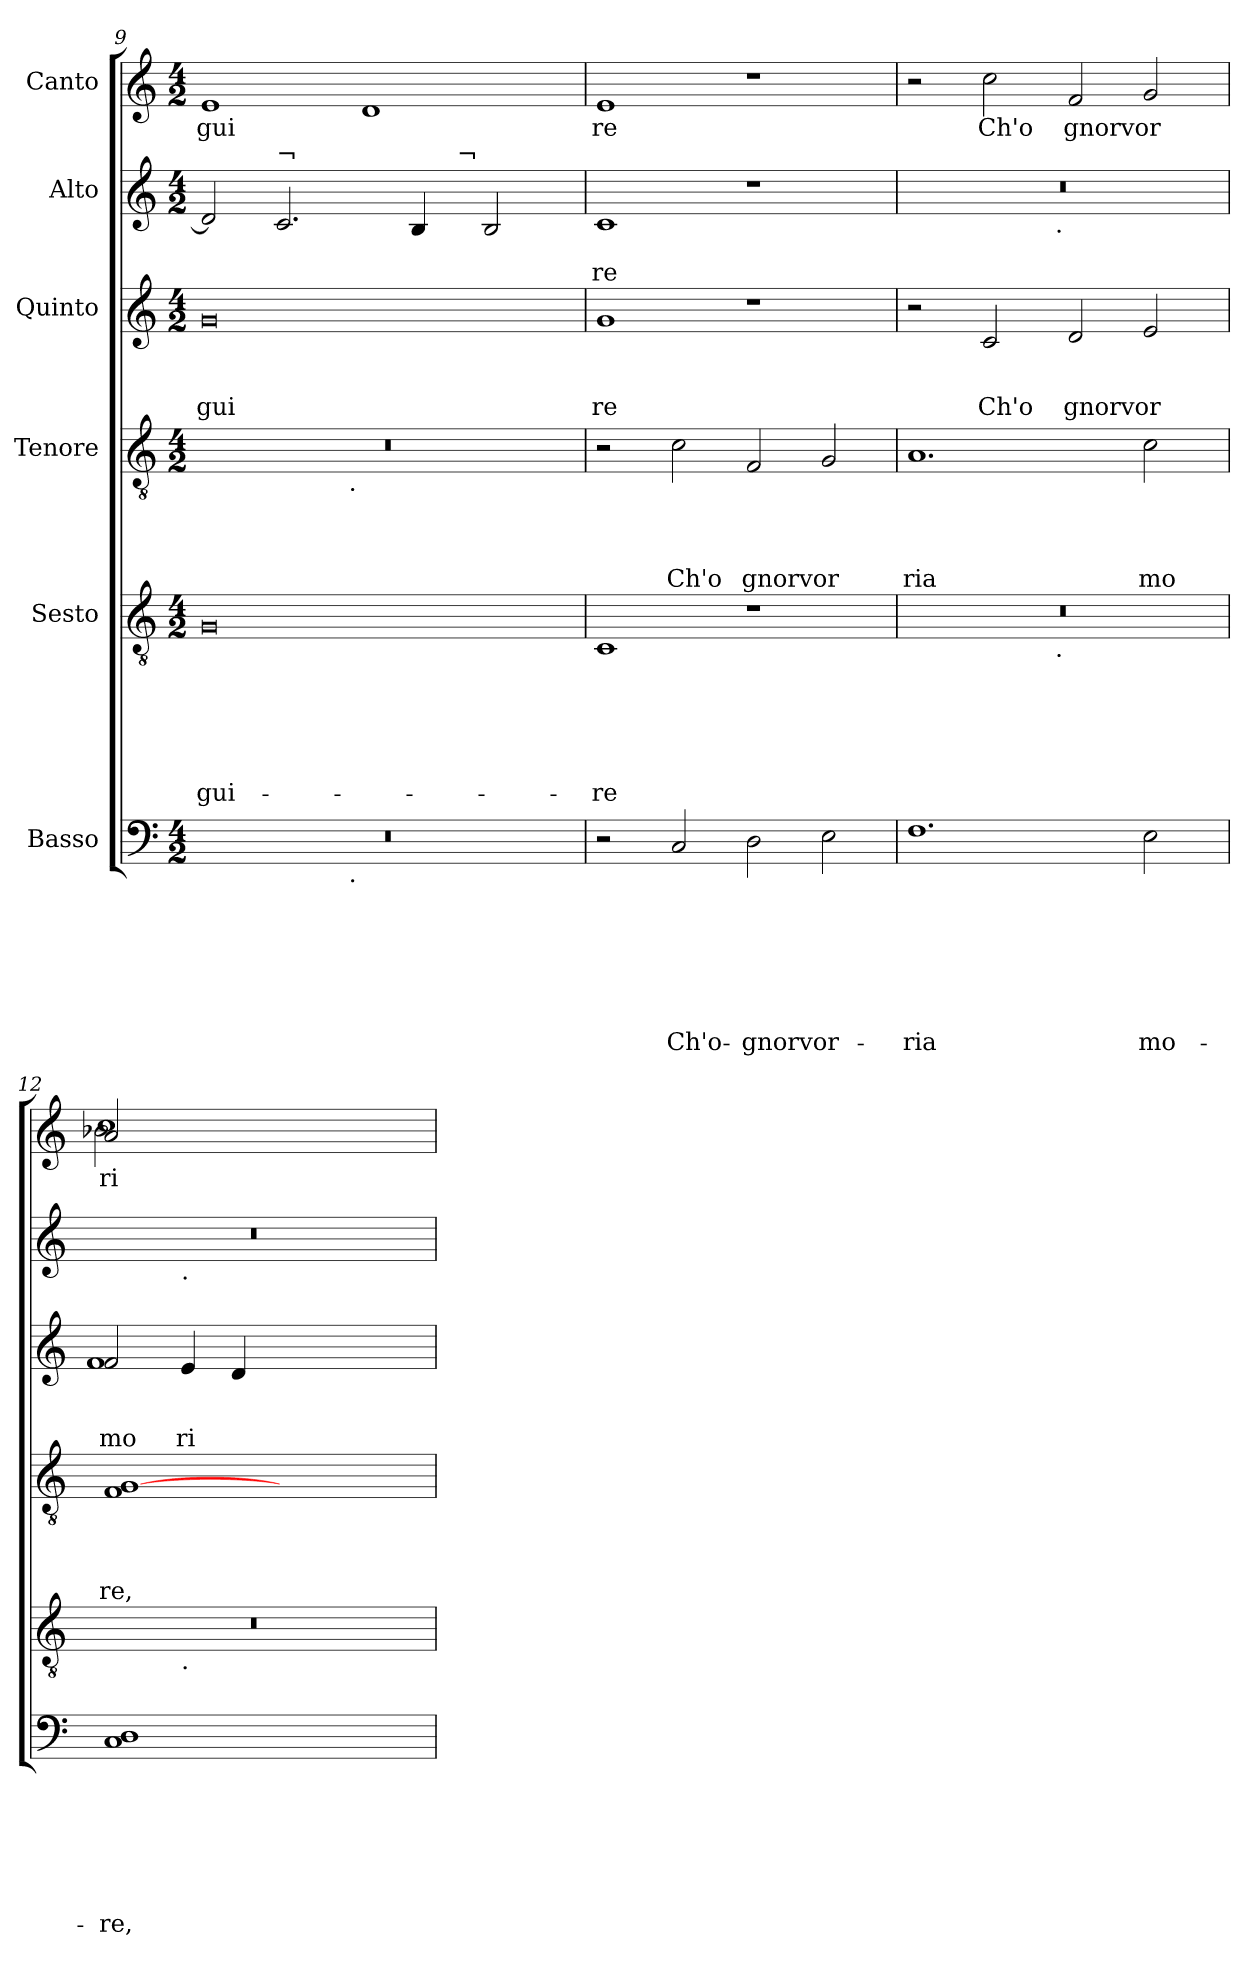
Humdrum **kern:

**kern	**text	**text	**text	**text	**text	**text	**text	**kern	**text	**text	**text	**text	**text	**text	**kern	**text	**text	**text	**text	**kern	**text	**text	**text	**kern	**text	**text	**kern	**text
*part6	*part6	*part6	*part6	*part6	*part6	*part6	*part6	*part5	*part5	*part5	*part5	*part5	*part5	*part5	*part4	*part4	*part4	*part4	*part4	*part3	*part3	*part3	*part3	*part2	*part2	*part2	*part1	*part1
*staff6	*staff6	*staff6	*staff6	*staff6	*staff6	*staff6	*staff6	*staff5	*staff5	*staff5	*staff5	*staff5	*staff5	*staff5	*staff4	*staff4	*staff4	*staff4	*staff4	*staff3	*staff3	*staff3	*staff3	*staff2	*staff2	*staff2	*staff1	*staff1
*I"Basso	*	*	*	*	*	*	*	*I"Sesto	*	*	*	*	*	*	*I"Tenore	*	*	*	*	*I"Quinto	*	*	*	*I"Alto	*	*	*I"Canto	*
*clefF4	*	*	*	*	*	*	*	*clefGv2	*	*	*	*	*	*	*clefGv2	*	*	*	*	*clefG2	*	*	*	*clefG2	*	*	*clefG2	*
*k[]	*	*	*	*	*	*	*	*k[]	*	*	*	*	*	*	*k[]	*	*	*	*	*k[]	*	*	*	*k[]	*	*	*k[]	*
*C:	*	*	*	*	*	*	*	*C:	*	*	*	*	*	*	*C:	*	*	*	*	*C:	*	*	*	*C:	*	*	*C:	*
*M4/2	*	*	*	*	*	*	*	*M4/2	*	*	*	*	*	*	*M4/2	*	*	*	*	*M4/2	*	*	*	*M4/2	*	*	*M4/2	*
=9	=9	=9	=9	=9	=9	=9	=9	=9	=9	=9	=9	=9	=9	=9	=9	=9	=9	=9	=9	=9	=9	=9	=9	=9	=9	=9	=9	=9
!	!	!	!	!	!	!	!	!	!	!	!	!	!	!LO:LY:b	!	!	!	!	!	!	!	!	!LO:LY:b	!	!	!	!	!LO:LY:b
*^	*	*	*	*	*	*	*	*	*	*	*	*	*	*	*^	*	*	*	*	*	*	*	*	*^	*	*	*	*
0r	2ryy	.	.	.	.	.	.	.	0G	.	.	.	.	.	-gui-	0r	2ryy	.	.	.	.	0g	.	.	gui	2d/]	1ryy	.	.	1e	gui
!	!	!	!	!	!	!	!	!	!	!	!	!	!	!	!	!	!	!	!	!	!	!	!	!	!	!LO:TX:a:t=¬	!	!	!	!	!
.	4...ryy	.	.	.	.	.	.	.	.	.	.	.	.	.	.	.	4...ryy	.	.	.	.	.	.	.	.	2.c/	.	.	.	.	.
!	!	!	!	!	!	!	!	!	!	!	!	!	!	!	!	!	!LO:TX:b:t=.	!	!	!	!	!	!	!	!	!	!	!	!	!	!
!	!LO:TX:b:t=.	!	!	!	!	!	!	!	!	!	!	!	!	!	!	!	!	!	!	!	!	!	!	!	!	!	!	!	!	!	!
.	1ryy	.	.	.	.	.	.	.	.	.	.	.	.	.	.	.	1ryy	.	.	.	.	.	.	.	.	.	.	.	.	.	.
.	.	.	.	.	.	.	.	.	.	.	.	.	.	.	.	.	.	.	.	.	.	.	.	.	.	.	4ryy	.	.	1d	.
.	.	.	.	.	.	.	.	.	.	.	.	.	.	.	.	.	.	.	.	.	.	.	.	.	.	4B/	8ryy	.	.	.	.
.	.	.	.	.	.	.	.	.	.	.	.	.	.	.	.	.	.	.	.	.	.	.	.	.	.	.	32ryy	.	.	.	.
!	!	!	!	!	!	!	!	!	!	!	!	!	!	!	!	!	!	!	!	!	!	!	!	!	!	!	!LO:TX:a:t=¬	!	!	!	!
.	.	.	.	.	.	.	.	.	.	.	.	.	.	.	.	.	.	.	.	.	.	.	.	.	.	.	2ryy	.	.	.	.
.	.	.	.	.	.	.	.	.	.	.	.	.	.	.	.	.	.	.	.	.	.	.	.	.	.	2B/	.	.	.	.	.
.	.	.	.	.	.	.	.	.	.	.	.	.	.	.	.	.	.	.	.	.	.	.	.	.	.	.	16.ryy	.	.	.	.
.	32ryy	.	.	.	.	.	.	.	.	.	.	.	.	.	.	.	32ryy	.	.	.	.	.	.	.	.	.	.	.	.	.	.
=10	=10	=10	=10	=10	=10	=10	=10	=10	=10	=10	=10	=10	=10	=10	=10	=10	=10	=10	=10	=10	=10	=10	=10	=10	=10	=10	=10	=10	=10	=10	=10
!	!	!	!	!	!	!	!	!	!	!	!	!	!	!	!LO:LY:b	!	!	!	!	!	!	!	!	!	!LO:LY:b	!	!	!	!LO:LY:b	!	!LO:LY:b
*v	*v	*	*	*	*	*	*	*	*	*	*	*	*	*	*	*v	*v	*	*	*	*	*	*	*	*	*v	*v	*	*	*	*
2r	.	.	.	.	.	.	.	1C	.	.	.	.	.	-re	2r	.	.	.	.	1g	.	.	re	1c	.	-re	1e	re
!	!	!	!	!	!	!	!LO:LY:b	!	!	!	!	!	!	!	!	!	!	!	!LO:LY:b	!	!	!	!	!	!	!	!	!
2C/	.	.	.	.	.	.	Ch'o-	.	.	.	.	.	.	.	2c\	.	.	.	Ch'o	.	.	.	.	.	.	.	.	.
!	!	!	!	!	!	!	!LO:LY:b	!	!	!	!	!	!	!	!	!	!	!	!LO:LY:b	!	!	!	!	!	!	!	!	!
2D\	.	.	.	.	.	.	-gnorvor-	1r	.	.	.	.	.	.	2F/	.	.	.	gnorvor	1r	.	.	.	1r	.	.	1r	.
2E\	.	.	.	.	.	.	.	.	.	.	.	.	.	.	2G/	.	.	.	.	.	.	.	.	.	.	.	.	.
=11	=11	=11	=11	=11	=11	=11	=11	=11	=11	=11	=11	=11	=11	=11	=11	=11	=11	=11	=11	=11	=11	=11	=11	=11	=11	=11	=11	=11
!	!	!	!	!	!	!	!LO:LY:b	!	!	!	!	!	!	!	!	!	!	!	!LO:LY:b	!	!	!	!	!	!	!	!	!
*	*	*	*	*	*	*	*	*^	*	*	*	*	*	*	*	*	*	*	*	*	*	*	*	*^	*	*	*	*
1.F	.	.	.	.	.	.	-ria	0r	2ryy	.	.	.	.	.	.	1.A	.	.	.	ria	2r	.	.	.	0r	2ryy	.	.	2r	.
!	!	!	!	!	!	!	!	!	!	!	!	!	!	!	!	!	!	!	!	!	!	!	!	!LO:LY:b	!	!	!	!	!	!LO:LY:b
.	.	.	.	.	.	.	.	.	4...ryy	.	.	.	.	.	.	.	.	.	.	.	2c/	.	.	Ch'o	.	4...ryy	.	.	2cc\	Ch'o
!	!	!	!	!	!	!	!	!	!	!	!	!	!	!	!	!	!	!	!	!	!	!	!	!	!	!LO:TX:b:t=.	!	!	!	!
!	!	!	!	!	!	!	!	!	!LO:TX:b:t=.	!	!	!	!	!	!	!	!	!	!	!	!	!	!	!	!	!	!	!	!	!
.	.	.	.	.	.	.	.	.	1ryy	.	.	.	.	.	.	.	.	.	.	.	.	.	.	.	.	1ryy	.	.	.	.
!	!	!	!	!	!	!	!	!	!	!	!	!	!	!	!	!	!	!	!	!	!	!	!	!LO:LY:b	!	!	!	!	!	!LO:LY:b
.	.	.	.	.	.	.	.	.	.	.	.	.	.	.	.	.	.	.	.	.	2d/	.	.	gnorvor	.	.	.	.	2f/	gnorvor
!	!	!	!	!	!	!	!LO:LY:b	!	!	!	!	!	!	!	!	!	!	!	!	!LO:LY:b	!	!	!	!	!	!	!	!	!	!
2E\	.	.	.	.	.	.	mo-	.	.	.	.	.	.	.	.	2c\	.	.	.	mo	2e/	.	.	.	.	.	.	.	2g/	.
.	.	.	.	.	.	.	.	.	32ryy	.	.	.	.	.	.	.	.	.	.	.	.	.	.	.	.	32ryy	.	.	.	.
=12	=12	=12	=12	=12	=12	=12	=12	=12	=12	=12	=12	=12	=12	=12	=12	=12	=12	=12	=12	=12	=12	=12	=12	=12	=12	=12	=12	=12	=12	=12
!	!	!	!	!	!	!	!LO:LY:b	!	!	!	!	!	!	!	!	!	!	!	!	!LO:LY:b	!	!	!	!LO:LY:b	!	!	!	!	!	!
*	*	*	*	*	*	*	*	*	*	*	*	*	*	*	*	*	*	*	*	*	*^	*	*	*	*	*	*	*	*	*
!	!	!	!	!	!	!	!	!	!	!	!	!	!	!	!	!	!	!	!	!	!	!	!	!	!LO:LY:b	!	!	!	!	!	!LO:LY:b
*	*	*	*	*	*	*	*	*	*	*	*	*	*	*	*	*	*	*	*	*	*	*	*	*	*	*	*	*	*	*^	*
!	!	!	!	!	!	!	!	!	!	!	!	!	!	!	!	!	!	!	!	!	!	!	!	!	!	!	!	!	!	!	!	!LO:LY:b
*	*	*	*	*	*	*	*	*	*	*	*	*	*	*	*	*	*	*	*	*	*	*	*	*	*	*	*	*	*	*	*^	*
!	!	!	!	!	!	!	!	!	!	!	!	!	!	!	!	!	!	!	!	!	!	!	!	!	!	!	!	!	!	!	!	!	!LO:LY:b
1C 1D	.	.	.	.	.	.	-re,	0r	2ryy	.	.	.	.	.	.	1F [<1G	.	.	.	re,	2f/	1f	.	.	mo	0r	2ryy	.	.	2a/	2b-X\	1cc	ri
!	!	!	!	!	!	!	!	!	!	!	!	!	!	!	!	!	!	!	!	!	!	!	!	!	!	!	!LO:TX:b:t=.	!	!	!	!	!	!
!	!	!	!	!	!	!	!	!	!LO:TX:b:t=.	!	!	!	!	!	!	!	!	!	!	!	!	!	!	!	!	!	!	!	!	!	!	!	!
!	!	!	!	!	!	!	!	!	!	!	!	!	!	!	!	!	!	!	!	!	!	!	!	!	!LO:LY:b	!	!	!	!	!	!	!	!
.	.	.	.	.	.	.	.	.	1.ryy	.	.	.	.	.	.	.	.	.	.	.	4e/	.	.	.	ri	.	1.ryy	.	.	1ryy	1ryy	.	.
.	.	.	.	.	.	.	.	.	.	.	.	.	.	.	.	.	.	.	.	.	4d/	.	.	.	.	.	.	.	.	.	.	.	.
1ryy	.	.	.	.	.	.	.	.	.	.	.	.	.	.	.	1ryy	.	.	.	.	1ryy	1ryy	.	.	.	.	.	.	.	.	.	1ryy	.
.	.	.	.	.	.	.	.	.	.	.	.	.	.	.	.	.	.	.	.	.	.	.	.	.	.	.	.	.	.	2ryy	2ryy	.	.
*	*	*	*	*	*	*	*	*	*	*	*	*	*	*	*	*	*	*	*	*	*v	*v	*	*	*	*	*	*	*	*v	*v	*v	*
*	*	*	*	*	*	*	*	*v	*v	*	*	*	*	*	*	*	*	*	*	*	*	*	*	*	*v	*v	*	*	*	*
=	=	=	=	=	=	=	=	=	=	=	=	=	=	=	=	=	=	=	=	=	=	=	=	=	=	=	=	=
*-	*-	*-	*-	*-	*-	*-	*-	*-	*-	*-	*-	*-	*-	*-	*-	*-	*-	*-	*-	*-	*-	*-	*-	*-	*-	*-	*-	*-
